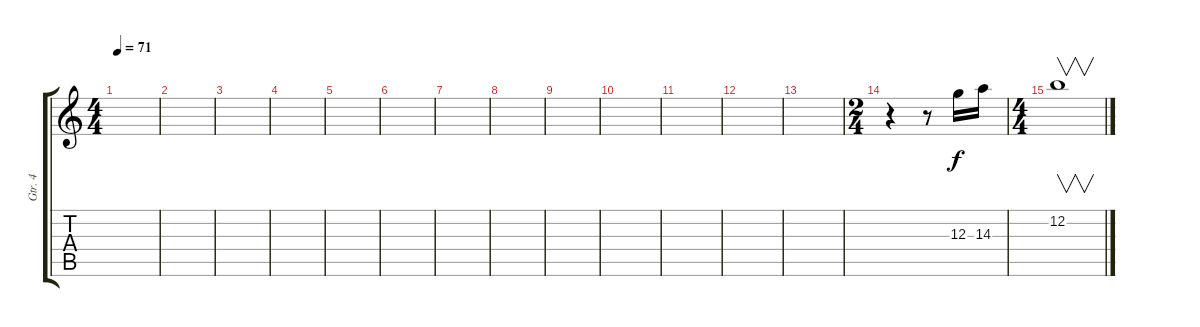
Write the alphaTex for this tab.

\track ("Gtr. 4" "Gtr. 4") {instrument distortionguitar}
\staff {score tabs}
\tuning (E4 B3 G3 D3 A2 E2) {hide}
\ts (4 4)
\tempo 71
\clef g2
\ks c
|
|
|
|
|
|
|
|
|
|
|
|
|
\ts (2 4)
r.4 r.8 12.3.16 14.3.16 |
\ts (4 4)
12.2.1{v}
